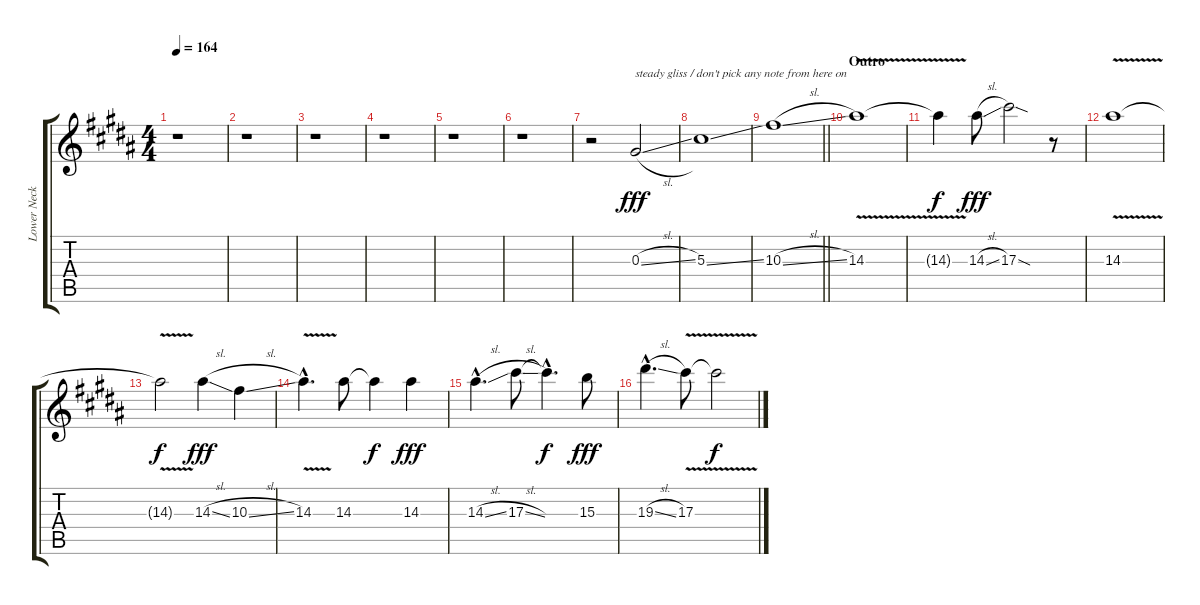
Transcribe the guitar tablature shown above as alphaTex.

\track ("Lower Neck (Fretless)" "Lower Neck") {instrument electricguitarclean}
\staff {score tabs}
\tuning (E4 B3 Ab3 Gb3 B2 E2) {hide}
\ts (4 4)
\tempo 164
\clef g2
\ks b
r.1{dy f} |
r.1 |
r.1 |
r.1 |
r.1 |
r.1 |
r.2 0.3{sl}.2{txt "steady gliss / don't pick any note from here on" dy fff volume 16 instrument violin} |
5.3{ss}.1 |
\barLineRight lightlight
10.3{sl}.1 |
\section ("" "Outro")
14.3{v}.1 |
14.3{t}.4{dy f} 14.3{sl}.8{dy fff} 17.3{sod}.2 r.8 |
14.3{v}.1 |
14.3{t}.2{dy f} 14.3{sl}.4{dy fff} 10.3{sl}.4 |
14.3{v hac}.4{d} 14.3.8 14.3{t}.4{dy f} 14.3.4{dy fff} |
14.3{sl hac}.4{d} 17.3{sl}.8 17.3{hac t}.4{d dy f} 15.3.8{dy fff} |
19.3{sl hac}.4{d} 17.3{v}.8 17.3{t}.2{dy f}
